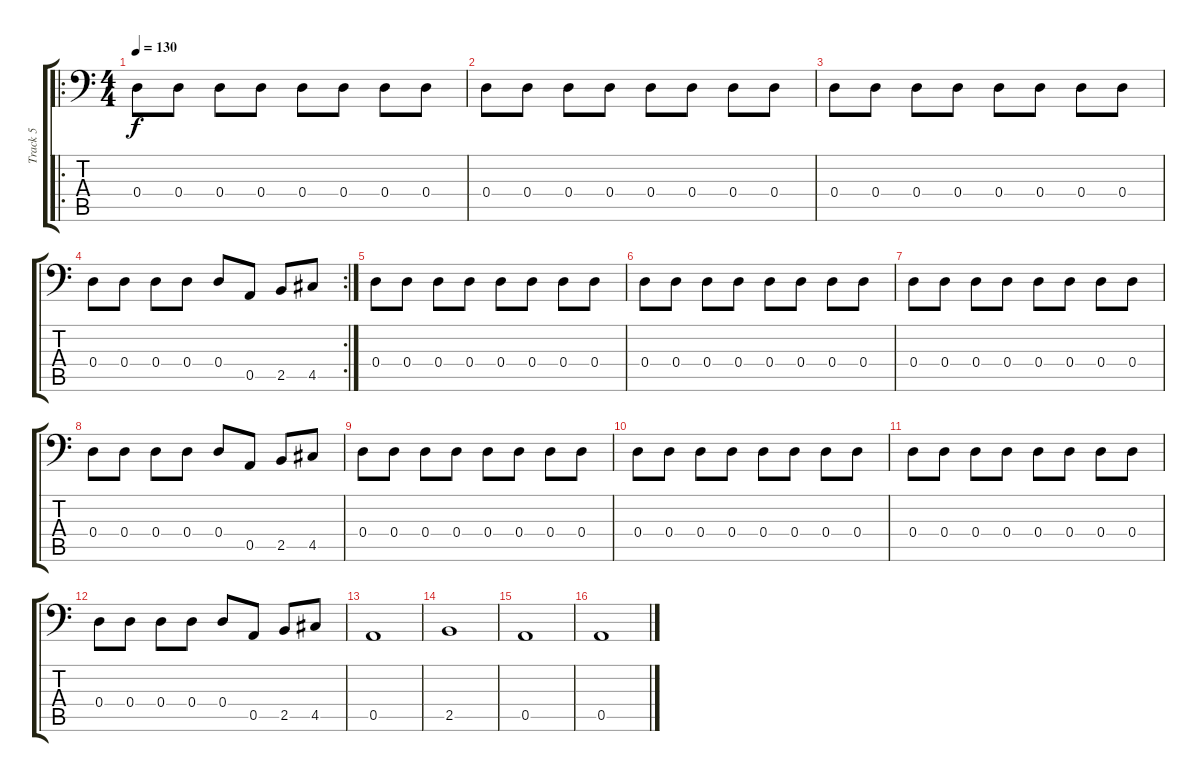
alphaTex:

\track ("Track 5" "Track 5") {instrument electricbassfinger}
\staff {score tabs}
\tuning (E3 B2 G2 D2 A1 E1) {hide}
\ro
\ts (4 4)
\tempo 130
\clef f4
\ks c
0.4.8{dy f} 0.4.8 0.4.8 0.4.8 0.4.8 0.4.8 0.4.8 0.4.8 |
0.4.8 0.4.8 0.4.8 0.4.8 0.4.8 0.4.8 0.4.8 0.4.8 |
0.4.8 0.4.8 0.4.8 0.4.8 0.4.8 0.4.8 0.4.8 0.4.8 |
\rc 2
0.4.8 0.4.8 0.4.8 0.4.8 0.4.8 0.5.8 2.5.8 4.5.8 |
0.4.8 0.4.8 0.4.8 0.4.8 0.4.8 0.4.8 0.4.8 0.4.8 |
0.4.8 0.4.8 0.4.8 0.4.8 0.4.8 0.4.8 0.4.8 0.4.8 |
0.4.8 0.4.8 0.4.8 0.4.8 0.4.8 0.4.8 0.4.8 0.4.8 |
0.4.8 0.4.8 0.4.8 0.4.8 0.4.8 0.5.8 2.5.8 4.5.8 |
0.4.8 0.4.8 0.4.8 0.4.8 0.4.8 0.4.8 0.4.8 0.4.8 |
0.4.8 0.4.8 0.4.8 0.4.8 0.4.8 0.4.8 0.4.8 0.4.8 |
0.4.8 0.4.8 0.4.8 0.4.8 0.4.8 0.4.8 0.4.8 0.4.8 |
0.4.8 0.4.8 0.4.8 0.4.8 0.4.8 0.5.8 2.5.8 4.5.8 |
0.5.1 |
2.5.1 |
0.5.1 |
0.5.1
